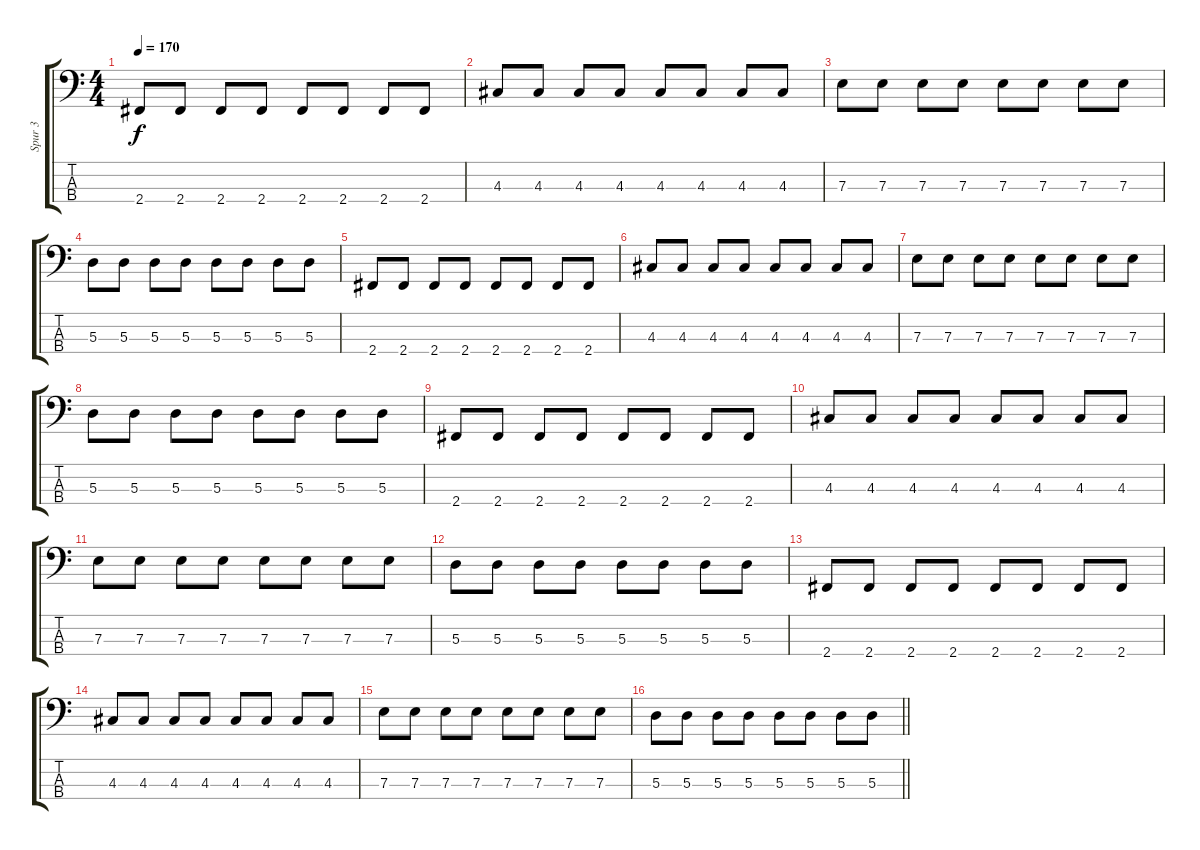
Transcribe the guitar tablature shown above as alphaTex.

\track ("Spur 3" "Spur 3") {instrument electricbassfinger}
\staff {score tabs}
\tuning (G2 D2 A1 E1) {hide}
\ts (4 4)
\tempo 170
\clef f4
\ks c
2.4.8{dy f} 2.4.8 2.4.8 2.4.8 2.4.8 2.4.8 2.4.8 2.4.8 |
4.3.8 4.3.8 4.3.8 4.3.8 4.3.8 4.3.8 4.3.8 4.3.8 |
7.3.8 7.3.8 7.3.8 7.3.8 7.3.8 7.3.8 7.3.8 7.3.8 |
5.3.8 5.3.8 5.3.8 5.3.8 5.3.8 5.3.8 5.3.8 5.3.8 |
2.4.8 2.4.8 2.4.8 2.4.8 2.4.8 2.4.8 2.4.8 2.4.8 |
4.3.8 4.3.8 4.3.8 4.3.8 4.3.8 4.3.8 4.3.8 4.3.8 |
7.3.8 7.3.8 7.3.8 7.3.8 7.3.8 7.3.8 7.3.8 7.3.8 |
5.3.8 5.3.8 5.3.8 5.3.8 5.3.8 5.3.8 5.3.8 5.3.8 |
2.4.8 2.4.8 2.4.8 2.4.8 2.4.8 2.4.8 2.4.8 2.4.8 |
4.3.8 4.3.8 4.3.8 4.3.8 4.3.8 4.3.8 4.3.8 4.3.8 |
7.3.8 7.3.8 7.3.8 7.3.8 7.3.8 7.3.8 7.3.8 7.3.8 |
5.3.8 5.3.8 5.3.8 5.3.8 5.3.8 5.3.8 5.3.8 5.3.8 |
2.4.8 2.4.8 2.4.8 2.4.8 2.4.8 2.4.8 2.4.8 2.4.8 |
4.3.8 4.3.8 4.3.8 4.3.8 4.3.8 4.3.8 4.3.8 4.3.8 |
7.3.8 7.3.8 7.3.8 7.3.8 7.3.8 7.3.8 7.3.8 7.3.8 |
\barLineRight lightlight
5.3.8 5.3.8 5.3.8 5.3.8 5.3.8 5.3.8 5.3.8 5.3.8
